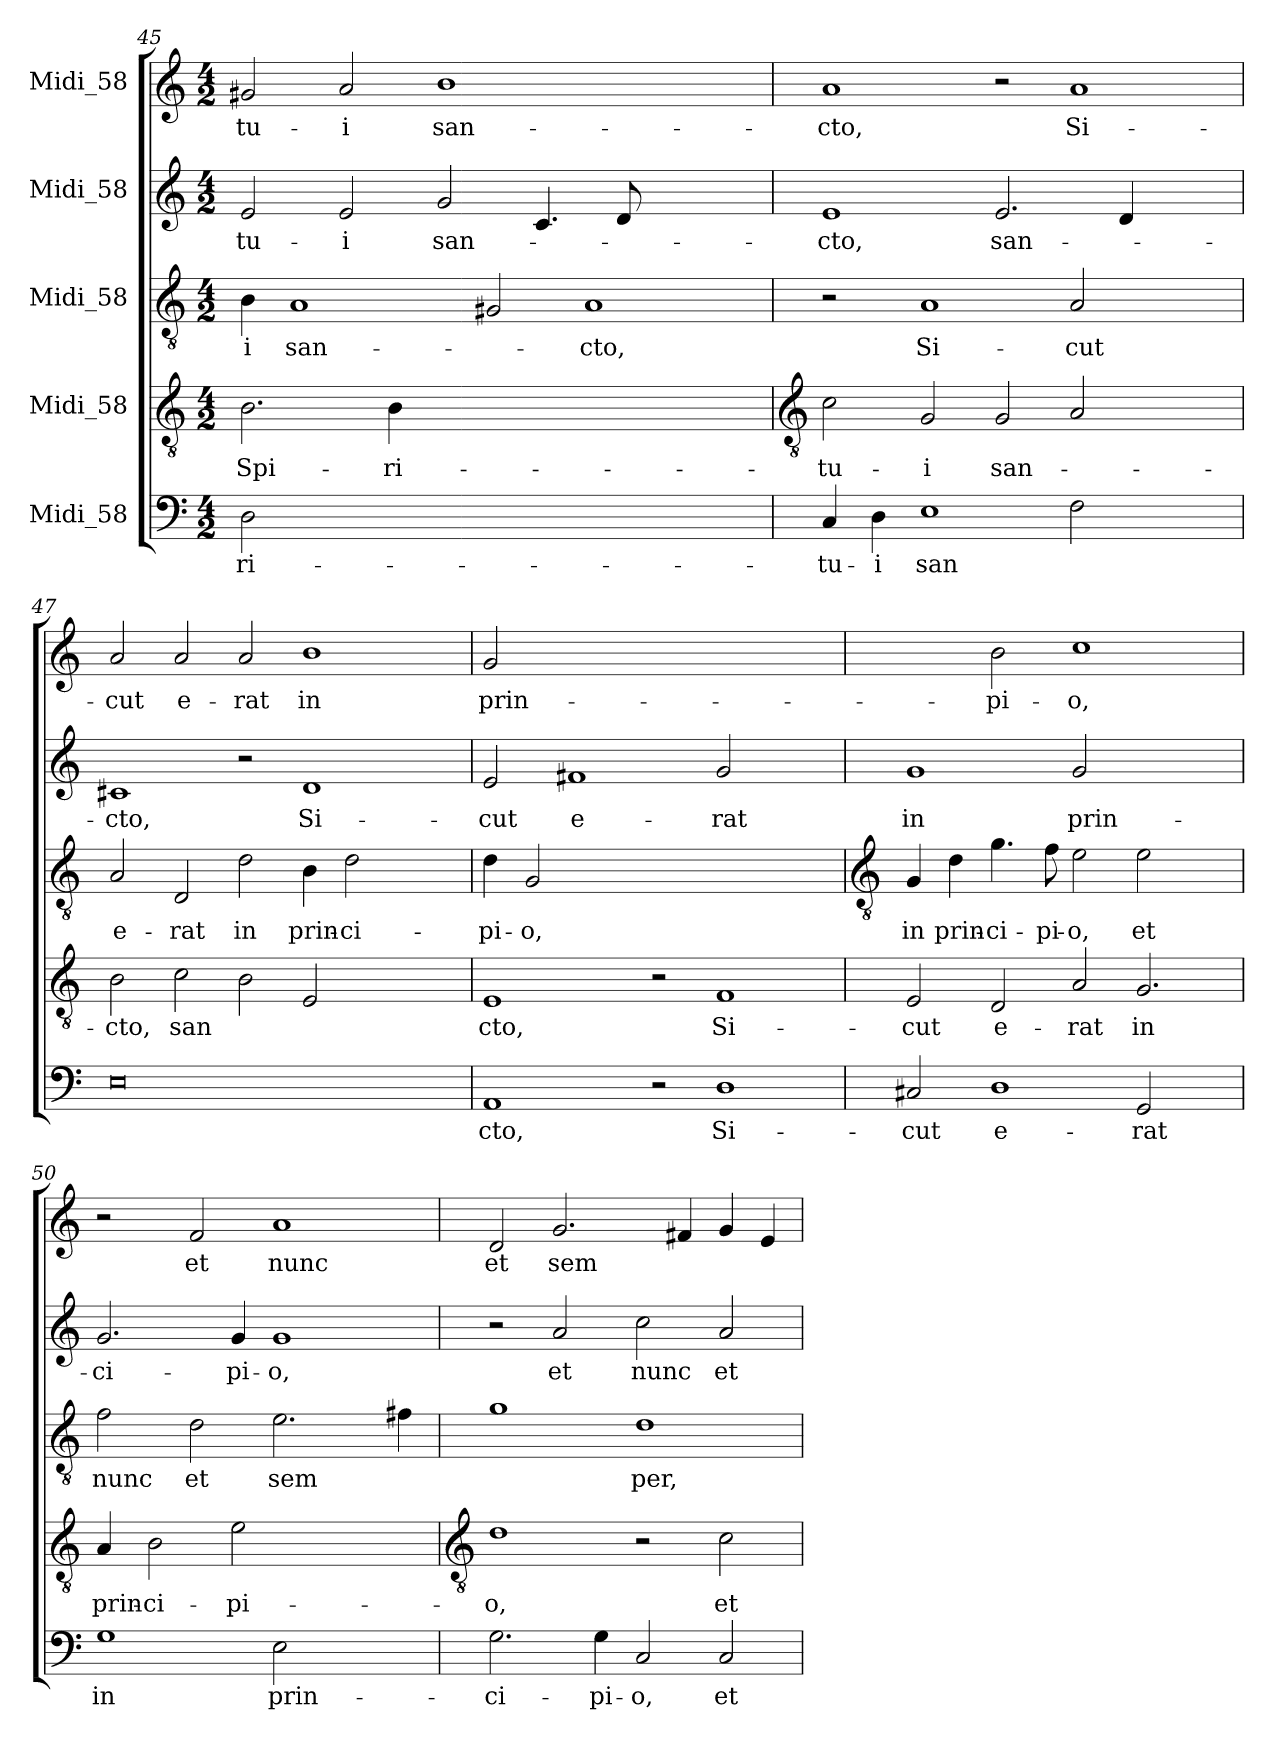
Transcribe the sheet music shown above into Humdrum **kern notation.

**kern	**text	**kern	**text	**kern	**text	**kern	**text	**kern	**text
*part5	*part5	*part4	*part4	*part3	*part3	*part2	*part2	*part1	*part1
*staff5	*staff5	*staff4	*staff4	*staff3	*staff3	*staff2	*staff2	*staff1	*staff1
*I"Midi_58	*	*I"Midi_58	*	*I"Midi_58	*	*I"Midi_58	*	*I"Midi_58	*
!!LO:LB:g=z
*clefF4	*	*clefGv2	*	*clefGv2	*	*clefG2	*	*clefG2	*
*k[]	*	*k[]	*	*k[]	*	*k[]	*	*k[]	*
*C:	*	*C:	*	*C:	*	*C:	*	*C:	*
*M4/2	*	*M4/2	*	*M4/2	*	*M4/2	*	*M4/2	*
=45	=45	=45	=45	=45	=45	=45	=45	=45	=45
!	!LO:LY:b	!	!LO:LY:b	!	!LO:LY:b	!	!LO:LY:b	!	!LO:LY:b
2D	-ri-	2.B	Spi-	4B	-i	2e	-tu-	2g#X	-tu-
!	!	!	!	!	!LO:LY:b	!	!	!	!
.	.	.	.	1A	san-	.	.	.	.
!	!	!	!	!	!	!	!LO:LY:b	!	!LO:LY:b
0ryy	.	.	.	.	.	2e	-i	2a	-i
!	!	!	!LO:LY:b	!	!	!	!	!	!
.	.	4B	-ri-	.	.	.	.	.	.
!	!	!	!	!	!	!	!LO:LY:b	!	!LO:LY:b
.	.	1..ryy	.	.	.	2g	san-	1b	san-
.	.	.	.	2G#X	.	.	.	.	.
.	.	.	.	.	.	4.c	.	.	.
!	!	!	!	!	!LO:LY:b	!	!	!	!
.	.	.	.	1A	-cto,	.	.	.	.
.	.	.	.	.	.	8d	.	.	.
.	.	.	.	.	.	2.ryy	.	2.ryy	.
4ryy	.	.	.	.	.	.	.	.	.
!!LO:LB:g=z
=46	=46	=46	=46	=46	=46	=46	=46	=46	=46
*	*	*clefGv2	*	*	*	*	*	*	*
!	!LO:LY:b	!	!LO:LY:b	!	!	!	!LO:LY:b	!	!LO:LY:b
4C	-tu-	2c	-tu-	2r	.	1e	-cto,	1a	-cto,
!	!LO:LY:b	!	!	!	!	!	!	!	!
4D	-i	.	.	.	.	.	.	.	.
!	!LO:LY:b	!	!LO:LY:b	!	!LO:LY:b	!	!	!	!
1E	san	2G	-i	1A	Si-	.	.	.	.
!	!	!	!LO:LY:b	!	!	!	!LO:LY:b	!	!
.	.	2G	san-	.	.	2.e	san-	2r	.
!	!	!	!	!	!LO:LY:b	!	!	!	!LO:LY:b
2F	.	2A	.	2A	-cut	.	.	1a	Si-
.	.	.	.	.	.	4d	.	.	.
2ryy	.	2ryy	.	2ryy	.	2ryy	.	.	.
=47	=47	=47	=47	=47	=47	=47	=47	=47	=47
!	!	!	!LO:LY:b	!	!LO:LY:b	!	!LO:LY:b	!	!LO:LY:b
0E	.	2B	-cto,	2A	e-	1c#X	-cto,	2a	-cut
!	!	!	!LO:LY:b	!	!LO:LY:b	!	!	!	!LO:LY:b
.	.	2c	san	2D	-rat	.	.	2a	e-
!	!	!	!	!	!LO:LY:b	!	!	!	!LO:LY:b
.	.	2B	.	2d	in	2r	.	2a	-rat
!	!	!	!	!	!LO:LY:b	!	!LO:LY:b	!	!LO:LY:b
.	.	2E	.	4B	prin-	1d	Si-	1b	in
!	!	!	!	!	!LO:LY:b	!	!	!	!
.	.	.	.	2d	-ci-	.	.	.	.
2ryy	.	2ryy	.	.	.	.	.	.	.
.	.	.	.	4ryy	.	.	.	.	.
=48	=48	=48	=48	=48	=48	=48	=48	=48	=48
!	!LO:LY:b	!	!LO:LY:b	!	!LO:LY:b	!	!LO:LY:b	!	!LO:LY:b
1AA	cto,	1E	cto,	4d	-pi-	2e	-cut	2g	prin-
!	!	!	!	!	!LO:LY:b	!	!	!	!
.	.	.	.	2G	-o,	.	.	.	.
!	!	!	!	!	!	!	!LO:LY:b	!	!LO:LY:b
.	.	.	.	.	.	1f#X	e-	[2ccyy	-ci-
.	.	.	.	1..ryy	.	.	.	.	.
2r	.	2r	.	.	.	.	.	1.ryy	.
!	!LO:LY:b	!	!LO:LY:b	!	!	!	!LO:LY:b	!	!
1D	Si-	1F	Si-	.	.	2g	-rat	.	.
.	.	.	.	.	.	2ryy	.	.	.
!!LO:LB:g=z
=49	=49	=49	=49	=49	=49	=49	=49	=49	=49
*	*	*	*	*clefGv2	*	*	*	*	*
!	!LO:LY:b	!	!LO:LY:b	!	!LO:LY:b	!	!LO:LY:b	!	!
2C#X	-cut	2E	-cut	4G	in	1g	in	2ccyy]	.
!	!	!	!	!	!LO:LY:b	!	!	!	!
.	.	.	.	4d	prin-	.	.	.	.
!	!LO:LY:b	!	!LO:LY:b	!	!LO:LY:b	!	!	!	!LO:LY:b
1D	e-	2D	e-	4.g	-ci-	.	.	2b	-pi-
!	!	!	!	!	!LO:LY:b	!	!	!	!
.	.	.	.	8f	-pi-	.	.	.	.
!	!	!	!LO:LY:b	!	!LO:LY:b	!	!LO:LY:b	!	!LO:LY:b
.	.	2A	-rat	2e	-o,	2g	prin-	1cc	-o,
!	!LO:LY:b	!	!LO:LY:b	!	!LO:LY:b	!	!	!	!
2GG	-rat	2.G	in	2e	et	2.ryy	.	.	.
4ryy	.	.	.	4ryy	.	.	.	4ryy	.
!!LO:LB:g=z
=50	=50	=50	=50	=50	=50	=50	=50	=50	=50
!	!LO:LY:b	!	!LO:LY:b	!	!LO:LY:b	!	!LO:LY:b	!	!
1G	in	4A	prin-	2f	nunc	2.g	-ci-	2r	.
!	!	!	!LO:LY:b	!	!	!	!	!	!
.	.	2B	-ci-	.	.	.	.	.	.
!	!	!	!	!	!LO:LY:b	!	!	!	!LO:LY:b
.	.	.	.	2d	et	.	.	2f	et
!	!	!	!LO:LY:b	!	!	!	!LO:LY:b	!	!
.	.	2e	-pi-	.	.	4g	-pi-	.	.
!	!LO:LY:b	!	!	!	!LO:LY:b	!	!LO:LY:b	!	!LO:LY:b
2E	prin-	.	.	2.e	sem	1g	-o,	1a	nunc
.	.	2.ryy	.	.	.	.	.	.	.
2ryy	.	.	.	.	.	.	.	.	.
.	.	.	.	4f#X	.	.	.	.	.
!!LO:LB:g=z
=51	=51	=51	=51	=51	=51	=51	=51	=51	=51
*	*	*clefGv2	*	*	*	*	*	*	*
!	!LO:LY:b	!	!LO:LY:b	!	!	!	!	!	!LO:LY:b
2.G	-ci-	1d	-o,	1g	.	2r	.	2d	et
!	!	!	!	!	!	!	!LO:LY:b	!	!LO:LY:b
.	.	.	.	.	.	2a	et	2.g	sem
!	!LO:LY:b	!	!	!	!	!	!	!	!
4G	-pi-	.	.	.	.	.	.	.	.
!	!LO:LY:b	!	!	!	!LO:LY:b	!	!LO:LY:b	!	!
2C	-o,	2r	.	1d	per,	2cc	nunc	.	.
.	.	.	.	.	.	.	.	4f#X	.
!	!LO:LY:b	!	!LO:LY:b	!	!	!	!LO:LY:b	!	!
2C	et	2c	et	.	.	2a	et	4g	.
.	.	.	.	.	.	.	.	4e	.
=	=	=	=	=	=	=	=	=	=
*-	*-	*-	*-	*-	*-	*-	*-	*-	*-
